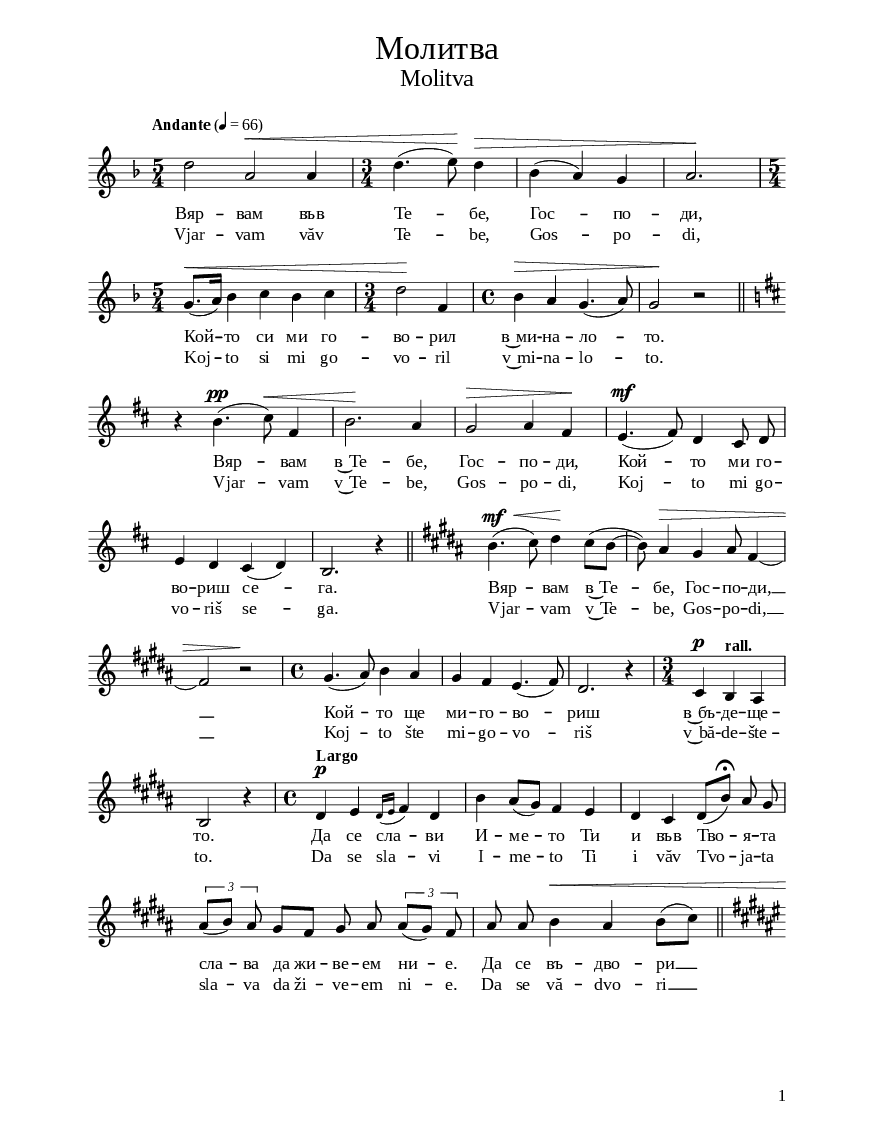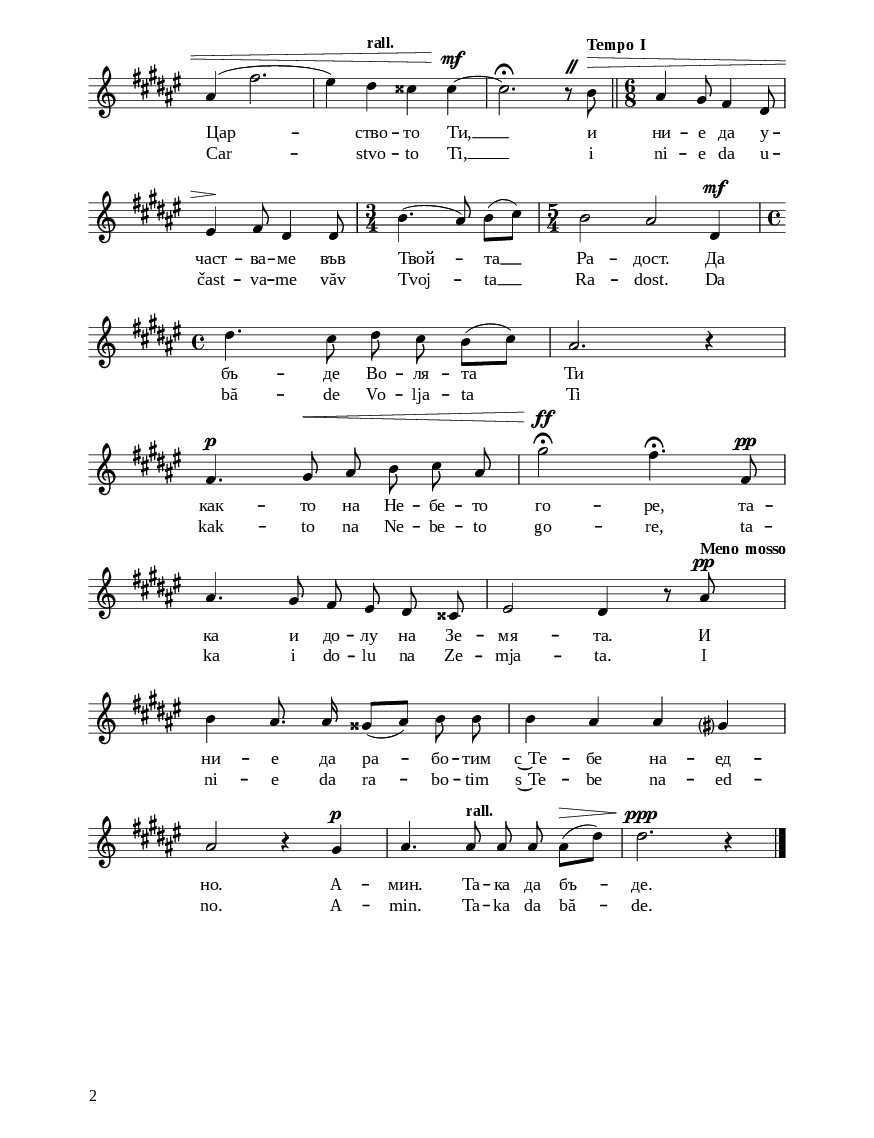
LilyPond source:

\version "2.24.2"

% include paper part and global functions
\include "include/globals.ily"

\bookpart {
  \label #'ref204
  \tocItem \markup "Молитва (Вярвам в теб) – Molitva (Vjarvam v teb) "
  \include "include/bookpart-paper.ily"
  \score {
    \include "include/score-layout.ily"

    \new Voice \relative c' {
      \clef treble
      \key d \minor
      \time 5/4
      \tempoFunc "Andante" 4 "66"
      \autoBeamOff
      \override Hairpin.to-barline = ##f
      \override Hairpin.after-line-breaking = ##t 

      d'2  a2^\<
      a4 | % 81
      \time 3/4  | % 81
      d4. (  e8  \! )  d4 ^\> | % 82
      bes4 (  a4 )  g4 | % 83
      a2. \! | \time 5/4 \break % 84

      g8. ( [  ^\<  a16 ) ]  bes4  c4
      bes4  c4 | % 85
      \time 3/4  | % 85
      d2 \!  f,4 | % 86
      \time 4/4 bes4  ^\>  a4  g4. (  a8 ) | % 87
      g2 \! r2 \bar "||" | \break % 88

      \key b \minor | % 88
      r4  b4. ( ^\pp  cis8 ) ^\<  fis,4 | % 89
      b2.  \! a4 |
      g2^\>  a4  fis4  \! | % 91
      e4. ( ^\mf  fis8 )  d4  cis8
      d8 | \break % 92
      e4  d4  cis4 (  d4 ) | % 93
      b2. r4 \bar "||"
      | % 94
      \key b \major | % 94
      b'4. (^\mf ^\<  cis8 )  dis4 \!
      cis8 ( [  b8 ~ ] | % 95
      b8 )  ais4 ^\>  gis4  ais8
      fis4 ~ | \break % 96
      fis2 r2 \! | % 97
      \time 4/4 gis4. (  ais8 )  b4  ais4 | % 98
      gis4  fis4  e4. (  fis8 ) | % 99
      dis2. r4  |
      \time 3/4  |
      cis4 ^\p  b4 ^\markup{ \bold {rall.} } ais4 | \break % 101
      b2 r4 | % 102
      \time 4/4  | % 102
      dis4 ^\markup{ \bold {Largo} } ^\p  e4 \grace {
        dis16 ( [  e16 ]
      }
      fis4 )  dis4
      | % 103
      b'4  ais8 ( [  gis8 ) ]  fis4
      e4 | % 104
      dis4  cis4  dis8 ( [  b'8 )
      ^\fermata ]  ais8  gis8 \break | % 105
      \times 2/3  {
        ais8 ( [  b8 )]  ais8
      }
      gis8 [ fis8 ] gis8  ais8
      \times 2/3  {
        ais8 ( [  gis8 )  ] fis8
      }
      | % 106
      ais8  ais8  b4 ^\<  ais4
      b8 ( [  cis8 ) ] \bar "||"
      | % 107
      \key dis \minor | \break % 107
      ais4 (  fis'2. | % 108
      eis4 )  dis4 ^\markup{ \bold {rall.} }
      cisis4  cisis4 ~
      ^\mf | % 109
      cisis2. ^\fermata r8^\markup{\musicglyph "scripts.caesura.straight"} b8^\markup{
        \bold {
          Tempo I
        }
      }
      ^\> | \bar "||"
      \time 6/8  |
      ais4  gis8  fis4  dis8 \break | % 111
      eis4  \! fis8 \!  dis4  dis8 | % 112
      \time 3/4  | % 112
      b'4. (  ais8 )  b8 ( [  cis8
      ) ] | % 113
      \time 5/4  | % 113
      b2  ais2  dis,4 ^\mf | \break % 114
      \time 4/4  | % 114
      dis'4.  cis8  dis8
      cis8   b8 ( [  cis8 ) ] | % 115
      ais2. r4 \break  | % 116
      fis4. ^\p  gis8 ^\<  ais8   b8
      cis8  ais8  | % 117
      gis'2 ^\fermata \! ^\ff  fis4. ^\fermata
      fis,8 ^\pp | \break % 118
      ais4.  gis8  fis8 eis8
      dis8  cisis8  | % 119
      eis2  dis4 r8  ais'8 ^\markup{
        \bold {
          Meno
          mosso
        }
      } ^\pp | \break
      b4  ais8.  ais16  gisis8 ( [
      ais8 ) ]  b8  b8 | % 121
      b4  ais4  ais4  gis?4 \break | % 122
      ais2 r4  gis4 ^\p | % 123
      ais4.  ais8 ^\markup{ \bold {rall.} }  ais8
      ais8  ais8 ( [ ^\>  dis8 ) ] | % 124
      dis2. \! ^\ppp r4 \bar "|."


    }
    \addlyrics {
      Вяр --
      вам във Те -- бе, Гос -- по
      -- ди, Кой -- то си ми го -- во
      -- рил в~ми -- на -- ло -- то. Вяр -- вам в~Те -- бе, Гос -- по
      -- ди, Кой -- то ми го -- во --
      риш се -- га. Вяр -- вам
      в~Те -- бе, Гос -- по -- ди, __
      Кой -- то ще ми -- го -- во
      -- риш в~бъ -- де -- ще -- то. Да
      се  сла -- ви И -- ме --
      то Ти и във Тво -- я -- та
      сла -- ва "да жи" -- ве -- ем ни
      -- е. Да се въ -- дво -- ри __
      Цар -- ство -- то Ти, __
      и ни -- е да у -- част -- ва -- ме
      във Твой -- та __ Ра -- дост.
      Да бъ -- де Во -- ля -- та Ти
      как -- то на Не -- бе -- то го --
      ре, та -- ка и до -- лу на Зе --
      мя -- та. И ни -- е да ра -- бо
      -- тим с~Те -- бе на -- ед -- но. А
      -- мин. Та -- ка да бъ -- де.}
 \addlyrics {
      Vjar --
      vam văv Te -- be, Gos -- po
      -- di, Koj -- to si mi go -- vo
      -- ril v~mi -- na -- lo -- to. Vjar -- vam v~Te -- be, Gos -- po
      -- di, Koj -- to mi go -- vo --
      riš se -- ga. Vjar -- vam
      v~Te -- be, Gos -- po -- di,  __
      Koj -- to šte mi -- go -- vo
      -- riš v~bă -- de -- šte -- to. Da
      se  sla -- vi I -- me --
      to Ti i văv Tvo -- ja -- ta
      sla -- va "da ži" -- ve -- em ni
      -- e. Da se vă -- dvo -- ri __
      Car -- stvo -- to Ti, __
      i ni -- e da u -- čast -- va -- me
      văv Tvoj -- ta __ Ra -- dost.
      Da bă -- de Vo -- lja -- ta Ti
      kak -- to na Ne -- be -- to go --
      re, ta -- ka i do -- lu na Ze --
      mja -- ta. I ni -- e da ra -- bo
      -- tim s~Te -- be na -- ed -- no. A
      -- min. Ta -- ka da bă -- de.}

        \header {
          title = \titleFunc "Молитва" "Molitva"
        }

        \midi{}

      } % score

   \pageBreak

      % include foreign translation(s) of the song
      \version "2.24.2"

\markup \fill-line { \fontsize #deTitleFontSize "Gebet" }
\markup \null
\markup \null
\markup \fontsize #deCoupletFontSize {
  \hspace #10
  \override #`(baseline-skip . ,deCoupletBaselineSkip)

  \column {
  

\line { " "Ich glaube an Dich, Herr, }

 \line { " "der Du zu mir in der Vergangenheit gesprochen hast. }
 \line { " "}

 \line { " "Ich glaube an Dich, Herr, }

 \line { " "der Du zu mir jetzt sprichst. }

 \line { " "}
 \line { " "Ich glaube an Dich, Herr, }

 \line { " "der Du zu mir in der Zukunft sprechen wirst. }
  \line { " "}

 \line { " "Gepriesen sei dein Name, }

 \line { " "auf dass wir in Deiner Herrlichkeit leben.  }
  \line { " "}

 \line { " "Möge Dein Reich kommen }

 \line { " "und mögen wir an Deiner Freude teilhaben.  }
  \line { " "}

 \line { " "Dein Wille geschehe wie oben im Himmel, }

 \line { " "so unten auf der Erde.  }
  \line { " "}

 \line { " "Auf dass wir mit Dir zusammenarbeiten.  }

 \line { " "Amen. So sei es.  }

  }
}


    } % bookpart

    % Più mosso
    %
